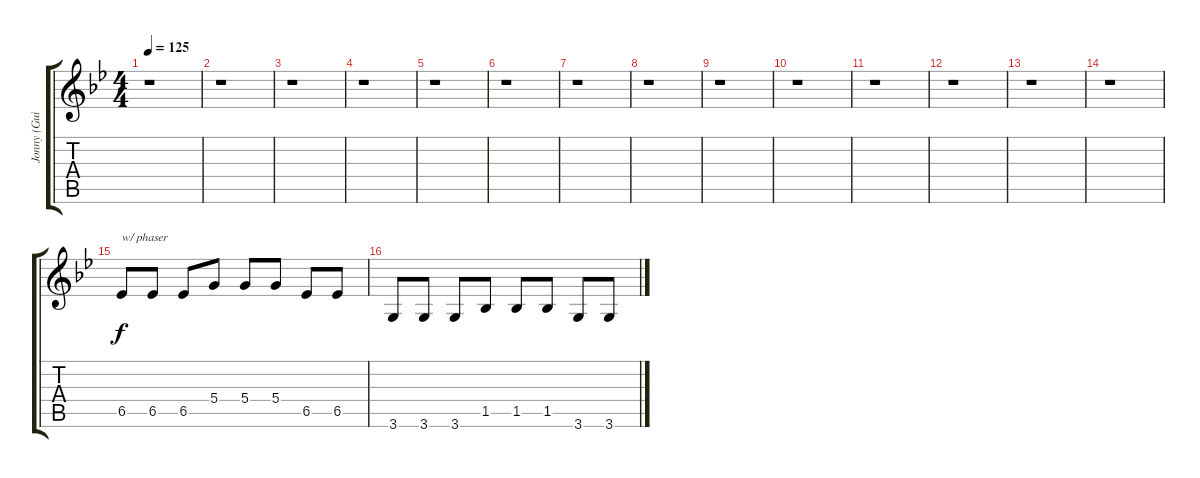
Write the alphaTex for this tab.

\track ("Jonny (Guitar 3)" "Jonny (Gui") {instrument electricguitarjazz}
\staff {score tabs}
\tuning (Eb4 C4 G3 D3 A2 E2) {hide}
\ts (4 4)
\tempo 125
\clef g2
\ks bb
r.1{dy f} |
r.1 |
r.1 |
r.1 |
r.1 |
r.1 |
r.1 |
r.1 |
r.1 |
r.1 |
r.1 |
r.1 |
r.1 |
r.1 |
6.5.8{txt "w/ phaser" volume 13 instrument pad5bowed} 6.5.8 6.5.8 5.4.8 5.4.8 5.4.8 6.5.8 6.5.8 |
3.6.8 3.6.8 3.6.8 1.5.8 1.5.8 1.5.8 3.6.8 3.6.8
